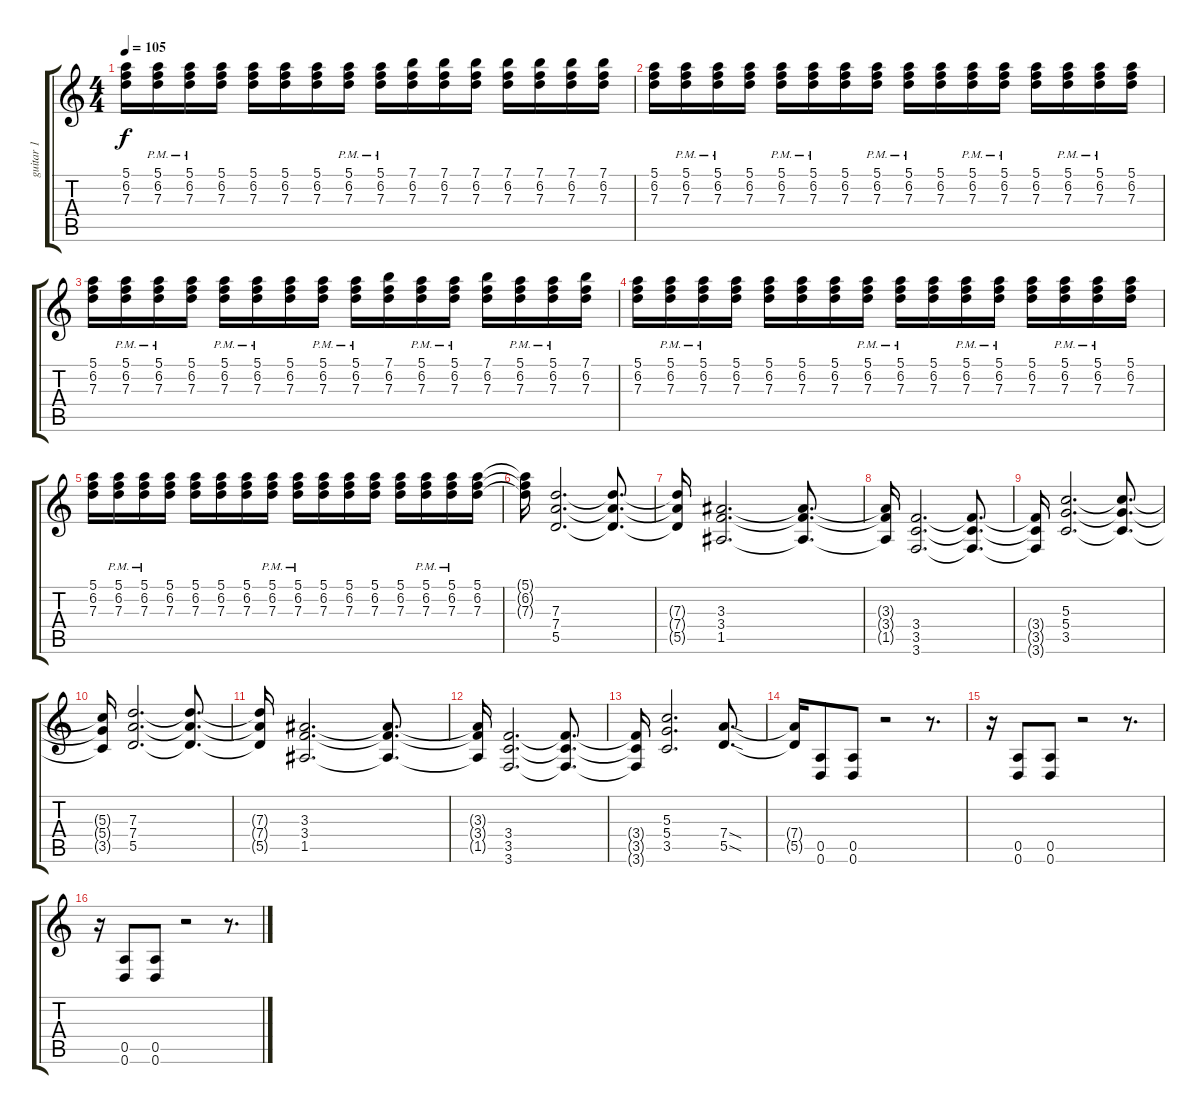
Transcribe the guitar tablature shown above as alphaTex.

\track ("guitar 1" "guitar 1") {instrument distortionguitar}
\staff {score tabs}
\tuning (E4 B3 G3 D3 A2 D2) {hide}
\ts (4 4)
\tempo 105
\clef g2
\ks c
(5.1 6.2 7.3).16{dy f} (5.1{pm} 6.2{pm} 7.3{pm}).16 (5.1{pm} 6.2{pm} 7.3{pm}).16 (5.1 6.2 7.3).16 (5.1 6.2 7.3).16 (5.1 6.2 7.3).16 (5.1 6.2 7.3).16 (5.1{pm} 6.2{pm} 7.3{pm}).16 (5.1{pm} 6.2{pm} 7.3{pm}).16 (7.1 6.2 7.3).16 (7.1 6.2 7.3).16 (7.1 6.2 7.3).16 (7.1 6.2 7.3).16 (7.1 6.2 7.3).16 (7.1 6.2 7.3).16 (7.1 6.2 7.3).16 |
(5.1 6.2 7.3).16 (5.1{pm} 6.2{pm} 7.3{pm}).16 (5.1{pm} 6.2{pm} 7.3{pm}).16 (5.1 6.2 7.3).16 (5.1{pm} 6.2{pm} 7.3{pm}).16 (5.1{pm} 6.2{pm} 7.3{pm}).16 (5.1 6.2 7.3).16 (5.1{pm} 6.2{pm} 7.3{pm}).16 (5.1{pm} 6.2{pm} 7.3{pm}).16 (5.1 6.2 7.3).16 (5.1{pm} 6.2{pm} 7.3{pm}).16 (5.1{pm} 6.2{pm} 7.3{pm}).16 (5.1 6.2 7.3).16 (5.1{pm} 6.2{pm} 7.3{pm}).16 (5.1{pm} 6.2{pm} 7.3{pm}).16 (5.1 6.2 7.3).16 |
(5.1 6.2 7.3).16 (5.1{pm} 6.2{pm} 7.3{pm}).16 (5.1{pm} 6.2{pm} 7.3{pm}).16 (5.1 6.2 7.3).16 (5.1{pm} 6.2{pm} 7.3{pm}).16 (5.1{pm} 6.2{pm} 7.3{pm}).16 (5.1 6.2 7.3).16 (5.1{pm} 6.2{pm} 7.3{pm}).16 (5.1{pm} 6.2{pm} 7.3{pm}).16 (7.1 6.2 7.3).16 (5.1{pm} 6.2{pm} 7.3{pm}).16 (5.1{pm} 6.2{pm} 7.3{pm}).16 (7.1 6.2 7.3).16 (5.1{pm} 6.2{pm} 7.3{pm}).16 (5.1{pm} 6.2{pm} 7.3{pm}).16 (7.1 6.2 7.3).16 |
(5.1 6.2 7.3).16 (5.1{pm} 6.2{pm} 7.3{pm}).16 (5.1{pm} 6.2{pm} 7.3{pm}).16 (5.1 6.2 7.3).16 (5.1 6.2 7.3).16 (5.1 6.2 7.3).16 (5.1 6.2 7.3).16 (5.1{pm} 6.2{pm} 7.3{pm}).16 (5.1{pm} 6.2{pm} 7.3{pm}).16 (5.1 6.2 7.3).16 (5.1{pm} 6.2{pm} 7.3{pm}).16 (5.1{pm} 6.2{pm} 7.3{pm}).16 (5.1 6.2 7.3).16 (5.1{pm} 6.2{pm} 7.3{pm}).16 (5.1{pm} 6.2{pm} 7.3{pm}).16 (5.1 6.2 7.3).16 |
(5.1 6.2 7.3).16 (5.1{pm} 6.2{pm} 7.3{pm}).16 (5.1{pm} 6.2{pm} 7.3{pm}).16 (5.1 6.2 7.3).16 (5.1 6.2 7.3).16 (5.1 6.2 7.3).16 (5.1 6.2 7.3).16 (5.1{pm} 6.2{pm} 7.3{pm}).16 (5.1{pm} 6.2{pm} 7.3{pm}).16 (5.1 6.2 7.3).16 (5.1 6.2 7.3).16 (5.1 6.2 7.3).16 (5.1 6.2 7.3).16 (5.1{pm} 6.2{pm} 7.3{pm}).16 (5.1{pm} 6.2{pm} 7.3{pm}).16 (5.1 6.2 7.3).16 |
(5.1{t} 6.2{t} 7.3{t}).16 (7.3 7.4 5.5).2{d} (7.3{t} 7.4{t} 5.5{t}).8{d} |
(7.3{t} 7.4{t} 5.5{t}).16 (3.3 3.4 1.5).2{d} (3.3{t} 3.4{t} 1.5{t}).8{d} |
(3.3{t} 3.4{t} 1.5{t}).16 (3.4 3.5 3.6).2{d} (3.4{t} 3.5{t} 3.6{t}).8{d} |
(3.4{t} 3.5{t} 3.6{t}).16 (5.3 5.4 3.5).2{d} (5.3{t} 5.4{t} 3.5{t}).8{d} |
(5.3{t} 5.4{t} 3.5{t}).16 (7.3 7.4 5.5).2{d} (7.3{t} 7.4{t} 5.5{t}).8{d} |
(7.3{t} 7.4{t} 5.5{t}).16 (3.3 3.4 1.5).2{d} (3.3{t} 3.4{t} 1.5{t}).8{d} |
(3.3{t} 3.4{t} 1.5{t}).16 (3.4 3.5 3.6).2{d} (3.4{t} 3.5{t} 3.6{t}).8{d} |
(3.4{t} 3.5{t} 3.6{t}).16 (5.3 5.4 3.5).2{d} (7.4{sod} 5.5{sod}).8{d} |
(7.4{t} 5.5{t}).16 (0.5 0.6).8 (0.5 0.6).8 r.2 r.8{d} |
r.16 (0.5 0.6).8 (0.5 0.6).8 r.2 r.8{d} |
r.16 (0.5 0.6).8 (0.5 0.6).8 r.2 r.8{d}
